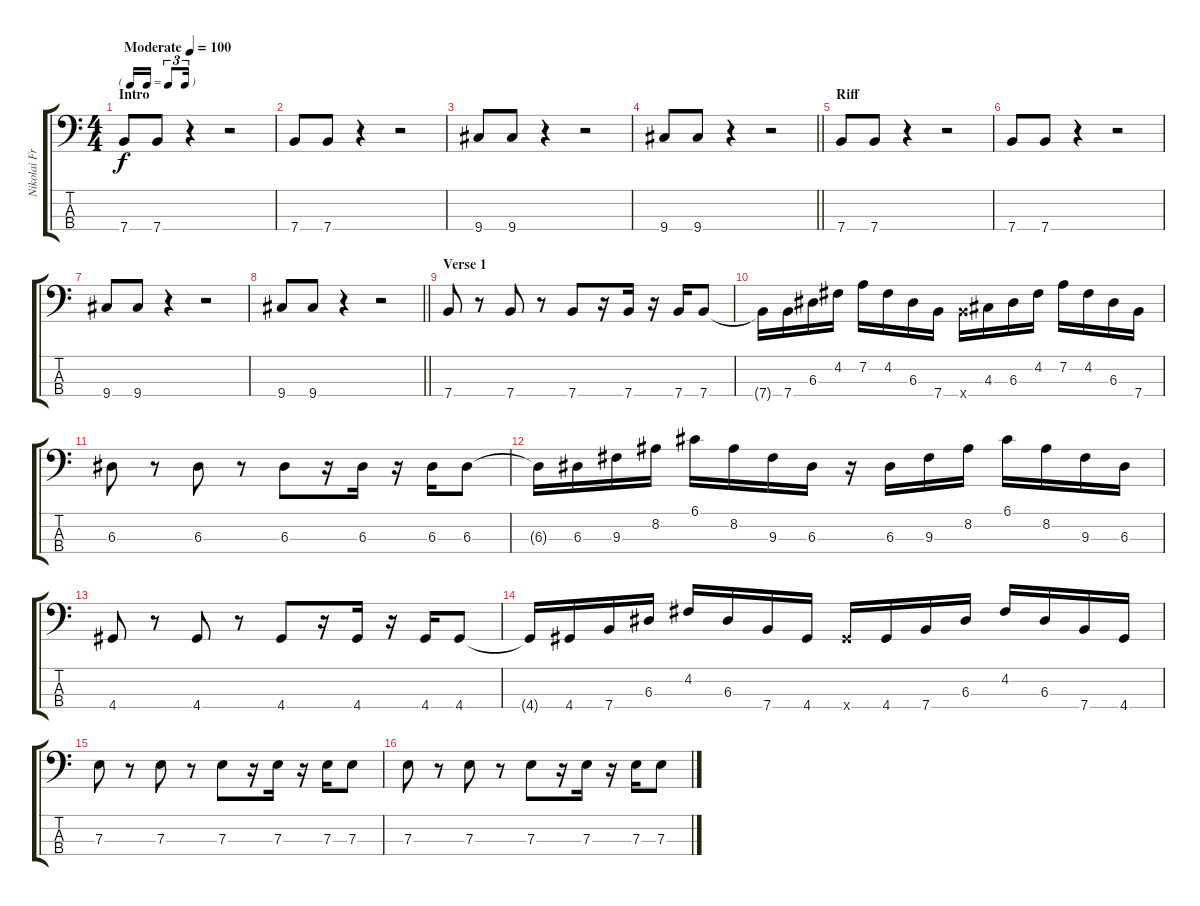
\track ("Nikolai Fraiture (Bass)" "Nikolai Fr") {instrument electricbassfinger}
\staff {score tabs}
\tuning (G2 D2 A1 E1) {hide}
\ts (4 4)
\tf triplet16th
\section ("" "Intro")
\tempo (100 "Moderate")
\clef f4
\ks c
7.4.8{dy f instrument electricbassfinger} 7.4.8 r.4 r.2 |
7.4.8 7.4.8 r.4 r.2 |
9.4.8 9.4.8 r.4 r.2 |
\barLineRight lightlight
9.4.8 9.4.8 r.4 r.2 |
\section ("" "Riff")
7.4.8 7.4.8 r.4 r.2 |
7.4.8 7.4.8 r.4 r.2 |
9.4.8 9.4.8 r.4 r.2 |
\barLineRight lightlight
9.4.8 9.4.8 r.4 r.2 |
\section ("" "Verse 1")
7.4.8 r.8 7.4.8 r.8 7.4.8 r.16 7.4.16 r.16 7.4.16 7.4.8 |
7.4{t}.16 7.4.16 6.3.16 4.2.16 7.2.16 4.2.16 6.3.16 7.4.16 7.4{x}.16 4.3.16 6.3.16 4.2.16 7.2.16 4.2.16 6.3.16 7.4.16 |
6.3.8 r.8 6.3.8 r.8 6.3.8 r.16 6.3.16 r.16 6.3.16 6.3.8 |
6.3{t}.16 6.3.16 9.3.16 8.2.16 6.1.16 8.2.16 9.3.16 6.3.16 r.16 6.3.16 9.3.16 8.2.16 6.1.16 8.2.16 9.3.16 6.3.16 |
4.4.8 r.8 4.4.8 r.8 4.4.8 r.16 4.4.16 r.16 4.4.16 4.4.8 |
4.4{t}.16 4.4.16 7.4.16 6.3.16 4.2.16 6.3.16 7.4.16 4.4.16 4.4{x}.16 4.4.16 7.4.16 6.3.16 4.2.16 6.3.16 7.4.16 4.4.16 |
7.3.8 r.8 7.3.8 r.8 7.3.8 r.16 7.3.16 r.16 7.3.16 7.3.8 |
7.3.8 r.8 7.3.8 r.8 7.3.8 r.16 7.3.16 r.16 7.3.16 7.3.8
